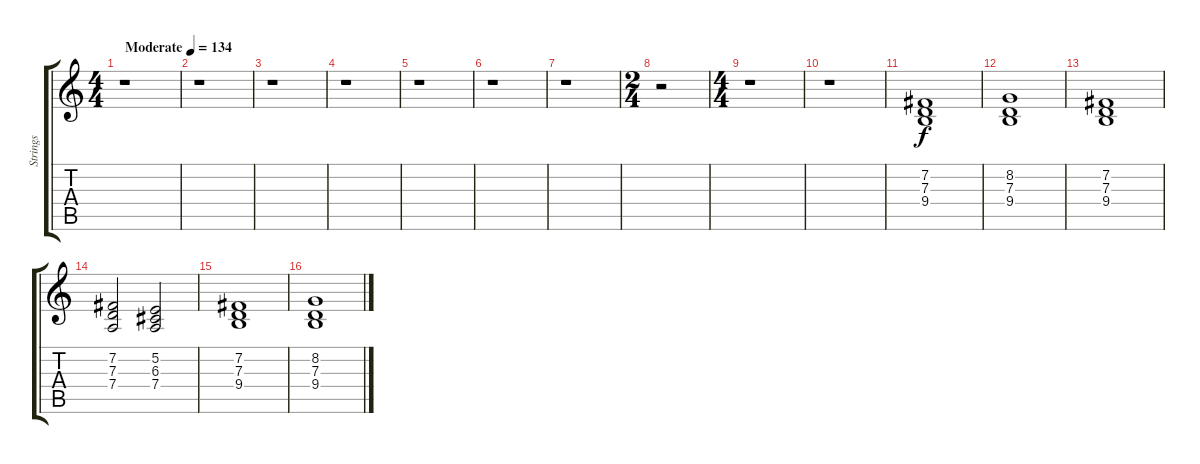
\track ("Strings" "Strings") {instrument stringensemble1}
\staff {score tabs}
\tuning (E4 B3 G3 D3 A2 E2) {hide}
\ts (4 4)
\tempo (134 "Moderate")
\clef g2
\ks c
r.1{dy f instrument stringensemble1} |
r.1 |
r.1 |
r.1 |
r.1 |
r.1 |
r.1 |
\ts (2 4)
r.2 |
\ts (4 4)
r.1 |
r.1 |
(7.2 7.3 9.4).1 |
(8.2 7.3 9.4).1 |
(7.2 7.3 9.4).1 |
(7.2 7.3 7.4).2 (5.2 6.3 7.4).2 |
(7.2 7.3 9.4).1 |
(8.2 7.3 9.4).1
